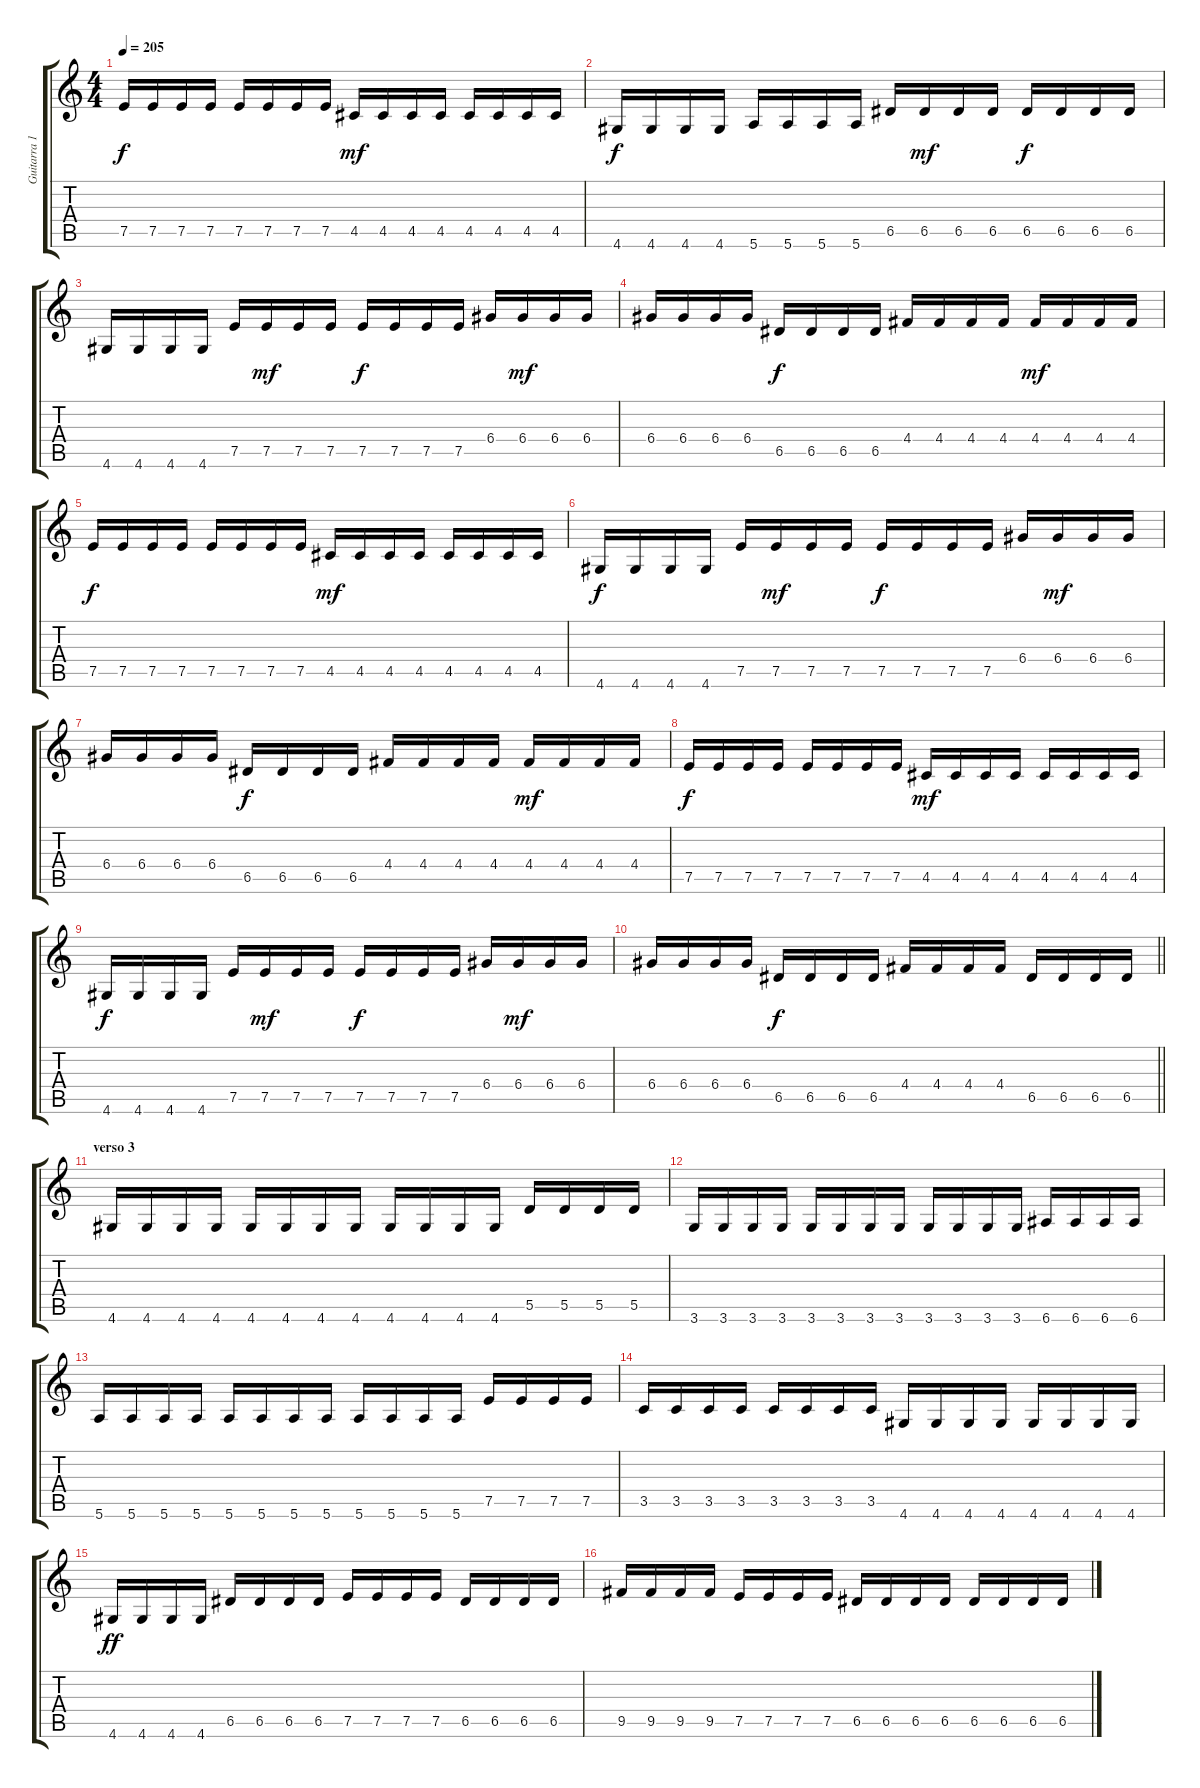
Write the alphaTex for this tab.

\track ("Guitarra 1" "Guitarra 1") {instrument distortionguitar}
\staff {score tabs}
\tuning (E4 B3 G3 D3 A2 E2) {hide}
\ts (4 4)
\tempo 205
\clef g2
\ks c
7.5.16{dy f} 7.5.16 7.5.16 7.5.16 7.5.16 7.5.16 7.5.16 7.5.16 4.5.16{dy mf} 4.5.16 4.5.16 4.5.16 4.5.16 4.5.16 4.5.16 4.5.16 |
4.6.16{dy f} 4.6.16 4.6.16 4.6.16 5.6.16 5.6.16 5.6.16 5.6.16 6.5.16 6.5.16{dy mf} 6.5.16 6.5.16 6.5.16{dy f} 6.5.16 6.5.16 6.5.16 |
4.6.16 4.6.16 4.6.16 4.6.16 7.5.16 7.5.16{dy mf} 7.5.16 7.5.16 7.5.16{dy f} 7.5.16 7.5.16 7.5.16 6.4.16 6.4.16{dy mf} 6.4.16 6.4.16 |
6.4.16 6.4.16 6.4.16 6.4.16 6.5.16{dy f} 6.5.16 6.5.16 6.5.16 4.4.16 4.4.16 4.4.16 4.4.16 4.4.16{dy mf} 4.4.16 4.4.16 4.4.16 |
7.5.16{dy f} 7.5.16 7.5.16 7.5.16 7.5.16 7.5.16 7.5.16 7.5.16 4.5.16{dy mf} 4.5.16 4.5.16 4.5.16 4.5.16 4.5.16 4.5.16 4.5.16 |
4.6.16{dy f} 4.6.16 4.6.16 4.6.16 7.5.16 7.5.16{dy mf} 7.5.16 7.5.16 7.5.16{dy f} 7.5.16 7.5.16 7.5.16 6.4.16 6.4.16{dy mf} 6.4.16 6.4.16 |
6.4.16 6.4.16 6.4.16 6.4.16 6.5.16{dy f} 6.5.16 6.5.16 6.5.16 4.4.16 4.4.16 4.4.16 4.4.16 4.4.16{dy mf} 4.4.16 4.4.16 4.4.16 |
7.5.16{dy f} 7.5.16 7.5.16 7.5.16 7.5.16 7.5.16 7.5.16 7.5.16 4.5.16{dy mf} 4.5.16 4.5.16 4.5.16 4.5.16 4.5.16 4.5.16 4.5.16 |
4.6.16{dy f} 4.6.16 4.6.16 4.6.16 7.5.16 7.5.16{dy mf} 7.5.16 7.5.16 7.5.16{dy f} 7.5.16 7.5.16 7.5.16 6.4.16 6.4.16{dy mf} 6.4.16 6.4.16 |
\barLineRight lightlight
6.4.16 6.4.16 6.4.16 6.4.16 6.5.16{dy f} 6.5.16 6.5.16 6.5.16 4.4.16 4.4.16 4.4.16 4.4.16 6.5.16 6.5.16 6.5.16 6.5.16 |
\section ("" "verso 3")
4.6.16 4.6.16 4.6.16 4.6.16 4.6.16 4.6.16 4.6.16 4.6.16 4.6.16 4.6.16 4.6.16 4.6.16 5.5.16 5.5.16 5.5.16 5.5.16 |
3.6.16 3.6.16 3.6.16 3.6.16 3.6.16 3.6.16 3.6.16 3.6.16 3.6.16 3.6.16 3.6.16 3.6.16 6.6.16 6.6.16 6.6.16 6.6.16 |
5.6.16 5.6.16 5.6.16 5.6.16 5.6.16 5.6.16 5.6.16 5.6.16 5.6.16 5.6.16 5.6.16 5.6.16 7.5.16 7.5.16 7.5.16 7.5.16 |
3.5.16 3.5.16 3.5.16 3.5.16 3.5.16 3.5.16 3.5.16 3.5.16 4.6.16 4.6.16 4.6.16 4.6.16 4.6.16 4.6.16 4.6.16 4.6.16 |
4.6.16{dy ff} 4.6.16 4.6.16 4.6.16 6.5.16 6.5.16 6.5.16 6.5.16 7.5.16 7.5.16 7.5.16 7.5.16 6.5.16 6.5.16 6.5.16 6.5.16 |
9.5.16 9.5.16 9.5.16 9.5.16 7.5.16 7.5.16 7.5.16 7.5.16 6.5.16 6.5.16 6.5.16 6.5.16 6.5.16 6.5.16 6.5.16 6.5.16
